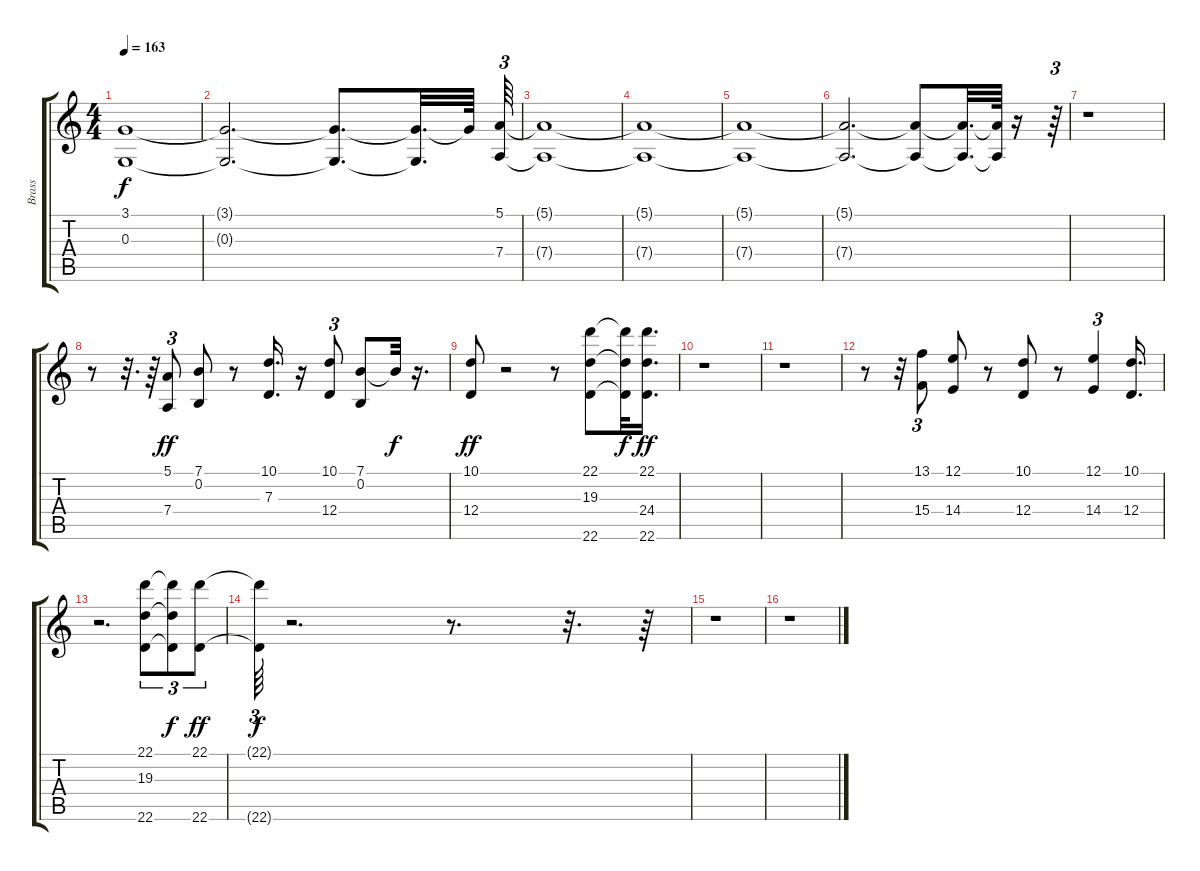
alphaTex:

\track ("Brass               " "Brass     ") {instrument trumpet}
\staff {score tabs}
\tuning (E4 B3 G3 D3 A2 E2) {hide}
\ts (4 4)
\tempo 163
\clef g2
\ks c
(3.1{t} 0.3{t}).1{dy f} |
(3.1{t} 0.3{t}).2{d} (3.1{t} 0.3{t}).8{d} (3.1{t} 0.3{t}).32{d} 3.1{t}.64 (5.1 7.4).64{tu (3 2)} |
(5.1{t} 7.4{t}).1 |
(5.1{t} 7.4{t}).1 |
(5.1{t} 7.4{t}).1 |
(5.1{t} 7.4{t}).2{d} (5.1{t} 7.4{t}).8 (5.1{t} 7.4{t}).32{d} (5.1{t} 7.4{t}).64 r.16 r.64{tu (3 2)} |
r.1 |
r.8 r.32{d} r.64 (5.1 7.4).8{tu (3 2) dy ff} (7.1 0.2).8 r.8 (10.1 7.3).16{d} r.16 (10.1 12.4).8{tu (3 2)} (7.1 0.2).8 7.1{t}.32{dy f} r.16{d} |
(10.1 12.4).8{dy ff} r.2 r.8 (22.1 19.3 22.6).8 (22.1{t} 19.3{t} 22.6{t}).32{dy f} (22.1 24.4 22.6).16{d dy ff} |
r.1 |
r.1 |
r.8 r.32 (13.1 15.4).8{tu (3 2)} (12.1 14.4).8 r.8 (10.1 12.4).8 r.8 (12.1 14.4).4{tu (3 2)} (10.1 12.4).16{d} |
r.2{d} (22.1 19.3 22.6).8{tu (3 2)} (22.1{t} 19.3{t} 22.6{t}).8{tu (3 2) dy f} (22.1 22.6).8{tu (3 2) dy ff} |
(22.1{t} 22.6{t}).64{tu (3 2) dy f} r.2{d} r.8{d} r.32{d} r.64 |
r.1 |
r.1
